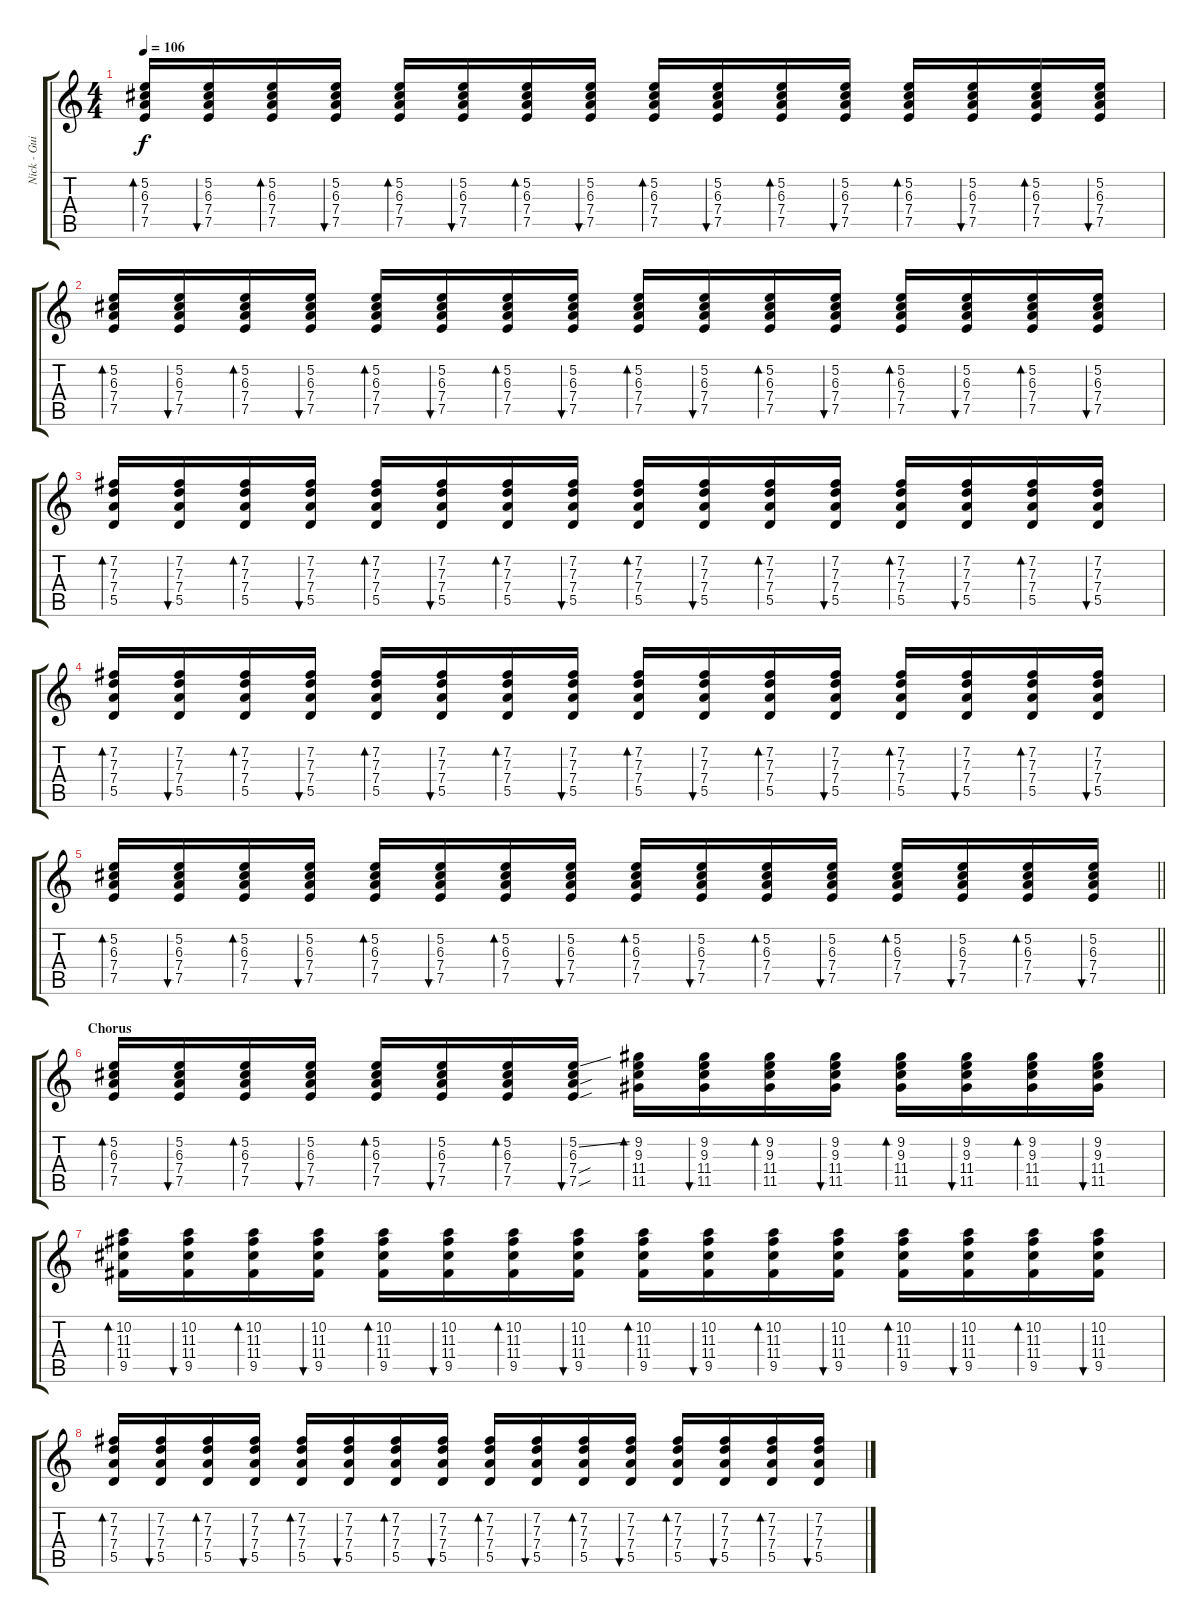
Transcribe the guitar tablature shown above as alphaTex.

\track ("Nick - Guitar RSE" "Nick - Gui") {instrument electricguitarjazz}
\staff {score tabs}
\tuning (E4 B3 G3 D3 A2 E2) {hide}
\ts (4 4)
\tempo 106
\clef g2
\ks c
(5.2 6.3 7.4 7.5).16{bd 60 dy f} (5.2 6.3 7.4 7.5).16{bu 60} (5.2 6.3 7.4 7.5).16{bd 60} (5.2 6.3 7.4 7.5).16{bu 60} (5.2 6.3 7.4 7.5).16{bd 60} (5.2 6.3 7.4 7.5).16{bu 60} (5.2 6.3 7.4 7.5).16{bd 60} (5.2 6.3 7.4 7.5).16{bu 60} (5.2 6.3 7.4 7.5).16{bd 60} (5.2 6.3 7.4 7.5).16{bu 60} (5.2 6.3 7.4 7.5).16{bd 60} (5.2 6.3 7.4 7.5).16{bu 60} (5.2 6.3 7.4 7.5).16{bd 60} (5.2 6.3 7.4 7.5).16{bu 60} (5.2 6.3 7.4 7.5).16{bd 60} (5.2 6.3 7.4 7.5).16{bu 60} |
(5.2 6.3 7.4 7.5).16{bd 60} (5.2 6.3 7.4 7.5).16{bu 60} (5.2 6.3 7.4 7.5).16{bd 60} (5.2 6.3 7.4 7.5).16{bu 60} (5.2 6.3 7.4 7.5).16{bd 60} (5.2 6.3 7.4 7.5).16{bu 60} (5.2 6.3 7.4 7.5).16{bd 60} (5.2 6.3 7.4 7.5).16{bu 60} (5.2 6.3 7.4 7.5).16{bd 60} (5.2 6.3 7.4 7.5).16{bu 60} (5.2 6.3 7.4 7.5).16{bd 60} (5.2 6.3 7.4 7.5).16{bu 60} (5.2 6.3 7.4 7.5).16{bd 60} (5.2 6.3 7.4 7.5).16{bu 60} (5.2 6.3 7.4 7.5).16{bd 60} (5.2 6.3 7.4 7.5).16{bu 60} |
(7.2 7.3 7.4 5.5).16{bd 60} (7.2 7.3 7.4 5.5).16{bu 60} (7.2 7.3 7.4 5.5).16{bd 60} (7.2 7.3 7.4 5.5).16{bu 60} (7.2 7.3 7.4 5.5).16{bd 60} (7.2 7.3 7.4 5.5).16{bu 60} (7.2 7.3 7.4 5.5).16{bd 60} (7.2 7.3 7.4 5.5).16{bu 60} (7.2 7.3 7.4 5.5).16{bd 60} (7.2 7.3 7.4 5.5).16{bu 60} (7.2 7.3 7.4 5.5).16{bd 60} (7.2 7.3 7.4 5.5).16{bu 60} (7.2 7.3 7.4 5.5).16{bd 60} (7.2 7.3 7.4 5.5).16{bu 60} (7.2 7.3 7.4 5.5).16{bd 60} (7.2 7.3 7.4 5.5).16{bu 60} |
(7.2 7.3 7.4 5.5).16{bd 60} (7.2 7.3 7.4 5.5).16{bu 60} (7.2 7.3 7.4 5.5).16{bd 60} (7.2 7.3 7.4 5.5).16{bu 60} (7.2 7.3 7.4 5.5).16{bd 60} (7.2 7.3 7.4 5.5).16{bu 60} (7.2 7.3 7.4 5.5).16{bd 60} (7.2 7.3 7.4 5.5).16{bu 60} (7.2 7.3 7.4 5.5).16{bd 60} (7.2 7.3 7.4 5.5).16{bu 60} (7.2 7.3 7.4 5.5).16{bd 60} (7.2 7.3 7.4 5.5).16{bu 60} (7.2 7.3 7.4 5.5).16{bd 60} (7.2 7.3 7.4 5.5).16{bu 60} (7.2 7.3 7.4 5.5).16{bd 60} (7.2 7.3 7.4 5.5).16{bu 60} |
\barLineRight lightlight
(5.2 6.3 7.4 7.5).16{bd 60} (5.2 6.3 7.4 7.5).16{bu 60} (5.2 6.3 7.4 7.5).16{bd 60} (5.2 6.3 7.4 7.5).16{bu 60} (5.2 6.3 7.4 7.5).16{bd 60} (5.2 6.3 7.4 7.5).16{bu 60} (5.2 6.3 7.4 7.5).16{bd 60} (5.2 6.3 7.4 7.5).16{bu 60} (5.2 6.3 7.4 7.5).16{bd 60} (5.2 6.3 7.4 7.5).16{bu 60} (5.2 6.3 7.4 7.5).16{bd 60} (5.2 6.3 7.4 7.5).16{bu 60} (5.2 6.3 7.4 7.5).16{bd 60} (5.2 6.3 7.4 7.5).16{bu 60} (5.2 6.3 7.4 7.5).16{bd 60} (5.2 6.3 7.4 7.5).16{bu 60} |
\section ("" "Chorus")
(5.2 6.3 7.4 7.5).16{bd 60} (5.2 6.3 7.4 7.5).16{bu 60} (5.2 6.3 7.4 7.5).16{bd 60} (5.2 6.3 7.4 7.5).16{bu 60} (5.2 6.3 7.4 7.5).16{bd 60} (5.2 6.3 7.4 7.5).16{bu 60} (5.2 6.3 7.4 7.5).16{bd 60} (5.2{ss} 6.3 7.4{sou} 7.5{sou}).16{bu 60} (9.2 9.3 11.4 11.5).16{bd 60} (9.2 9.3 11.4 11.5).16{bu 60} (9.2 9.3 11.4 11.5).16{bd 60} (9.2 9.3 11.4 11.5).16{bu 60} (9.2 9.3 11.4 11.5).16{bd 60} (9.2 9.3 11.4 11.5).16{bu 60} (9.2 9.3 11.4 11.5).16{bd 60} (9.2 9.3 11.4 11.5).16{bu 60} |
(10.2 11.3 11.4 9.5).16{bd 60} (10.2 11.3 11.4 9.5).16{bu 60} (10.2 11.3 11.4 9.5).16{bd 60} (10.2 11.3 11.4 9.5).16{bu 60} (10.2 11.3 11.4 9.5).16{bd 60} (10.2 11.3 11.4 9.5).16{bu 60} (10.2 11.3 11.4 9.5).16{bd 60} (10.2 11.3 11.4 9.5).16{bu 60} (10.2 11.3 11.4 9.5).16{bd 60} (10.2 11.3 11.4 9.5).16{bu 60} (10.2 11.3 11.4 9.5).16{bd 60} (10.2 11.3 11.4 9.5).16{bu 60} (10.2 11.3 11.4 9.5).16{bd 60} (10.2 11.3 11.4 9.5).16{bu 60} (10.2 11.3 11.4 9.5).16{bd 60} (10.2 11.3 11.4 9.5).16{bu 60} |
(7.2 7.3 7.4 5.5).16{bd 60} (7.2 7.3 7.4 5.5).16{bu 60} (7.2 7.3 7.4 5.5).16{bd 60} (7.2 7.3 7.4 5.5).16{bu 60} (7.2 7.3 7.4 5.5).16{bd 60} (7.2 7.3 7.4 5.5).16{bu 60} (7.2 7.3 7.4 5.5).16{bd 60} (7.2 7.3 7.4 5.5).16{bu 60} (7.2 7.3 7.4 5.5).16{bd 60} (7.2 7.3 7.4 5.5).16{bu 60} (7.2 7.3 7.4 5.5).16{bd 60} (7.2 7.3 7.4 5.5).16{bu 60} (7.2 7.3 7.4 5.5).16{bd 60} (7.2 7.3 7.4 5.5).16{bu 60} (7.2 7.3 7.4 5.5).16{bd 60} (7.2 7.3 7.4 5.5).16{bu 60}
